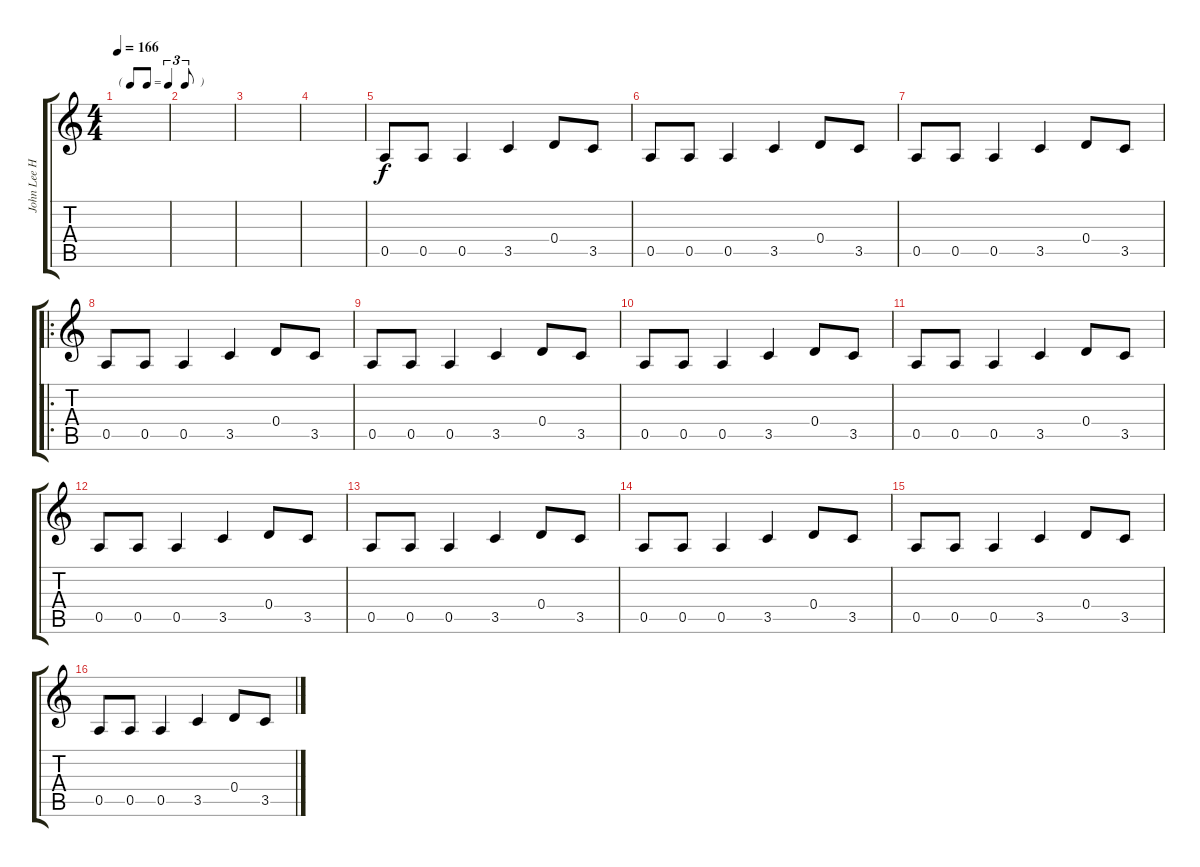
\track ("John Lee Hooker" "John Lee H") {instrument electricguitarclean}
\staff {score tabs}
\tuning (E4 B3 G3 D3 A2 E2) {hide}
\ts (4 4)
\tf triplet8th
\tempo 166
\clef g2
\ks c
|
|
|
|
0.5.8 0.5.8 0.5.4 3.5.4 0.4.8 3.5.8 |
0.5.8 0.5.8 0.5.4 3.5.4 0.4.8 3.5.8 |
0.5.8 0.5.8 0.5.4 3.5.4 0.4.8 3.5.8 |
\ro
0.5.8 0.5.8 0.5.4 3.5.4 0.4.8 3.5.8 |
0.5.8 0.5.8 0.5.4 3.5.4 0.4.8 3.5.8 |
0.5.8 0.5.8 0.5.4 3.5.4 0.4.8 3.5.8 |
0.5.8 0.5.8 0.5.4 3.5.4 0.4.8 3.5.8 |
0.5.8 0.5.8 0.5.4 3.5.4 0.4.8 3.5.8 |
0.5.8 0.5.8 0.5.4 3.5.4 0.4.8 3.5.8 |
0.5.8 0.5.8 0.5.4 3.5.4 0.4.8 3.5.8 |
0.5.8 0.5.8 0.5.4 3.5.4 0.4.8 3.5.8 |
0.5.8 0.5.8 0.5.4 3.5.4 0.4.8 3.5.8
